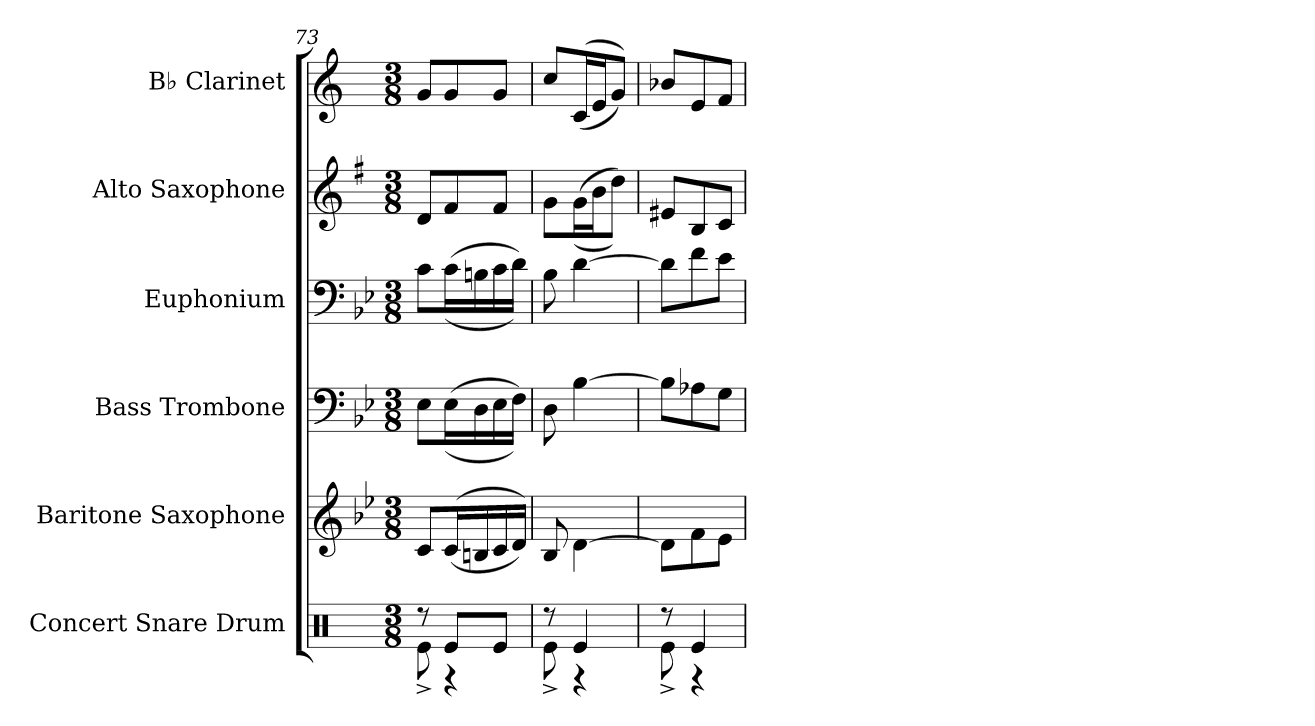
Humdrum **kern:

**kern	**kern	**kern	**kern	**kern	**kern
*part6	*part5	*part4	*part3	*part2	*part1
*staff6	*staff5	*staff4	*staff3	*staff2	*staff1
*I"Concert Snare Drum	*I"Baritone Saxophone	*I"Bass Trombone	*I"Euphonium	*I"Alto Saxophone	*I"B♭ Clarinet
*I'Con. Sn.	*I'Bar. Sax.	*I'B. Tbn.	*I'Euph.	*I'A. Sax.	*I'B♭ Cl.
*clefX	*clefG2	*clefF4	*clefF4	*clefG2	*clefG2
*	*ITrd12c21	*	*	*ITrd5c9	*ITrd1c2
*k[]	*k[b-e-]	*k[b-e-]	*k[b-e-]	*k[b-e-]	*k[b-e-]
*M3/8	*M3/8	*M3/8	*M3/8	*M3/8	*M3/8
=73	=73	=73	=73	=73	=73
*^	*	*	*	*	*
8r	8Re^\	8C/L	8E-\L	8c\L	8F/L	8f/L
8Re/L	4r	(<(<16C/L	(>(>16E-\L	(>(>16c\L	8A/	8f/
.	.	16BBn/	16D\	16Bn\	.	.
8Re/J	.	16C/	16E-\	16c\	8A/J	8f/J
.	.	16D/JJ))	16F\JJ))	16d\JJ))	.	.
=74	=74	=74	=74	=74	=74	=74
8r	8Re^\	8BB-/	8D\	8B-\	8B-\L	8b-/L
4Re/	4r	[4D\	[4B-\	[4d\	(>(>16B-\L	(<(<16B-/L
.	.	.	.	.	16d\J	16d/J
.	.	.	.	.	8f\J))	8f/J))
!!LO:PB:g=z
=75	=75	=75	=75	=75	=75	=75
8r	8Re^\	8D\L]	8B-\L]	8d\L]	8G#X/L	8a-X/L
4Re/	4r	8F\	8A-X\	8f\	8D/	8d/
.	.	8E-\J	8G\J	8e-\J	8E-/J	8e-/J
*v	*v	*	*	*	*	*
=	=	=	=	=	=
*-	*-	*-	*-	*-	*-
